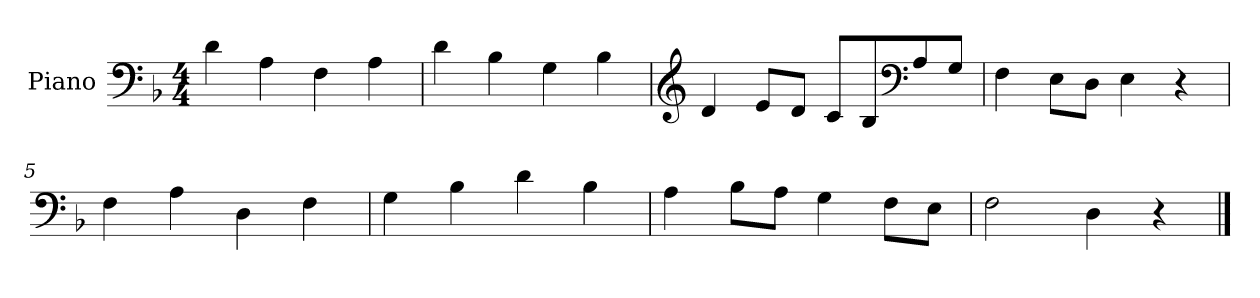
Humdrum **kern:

**kern
*part1
*staff1
*I"Piano
*I'Pno.
*clefF4
*k[b-]
*M4/4
*MM120
=1
4d\
4A\
4F\
4A\
=2
4d\
4B-\
4G\
4B-\
=3
*clefG2
4d/
8e/L
8d/J
8c/L
8B-/
*clefF4
8A/
8G/J
=4
4F\
8E\L
8D\J
4E\
4r
=5
4F\
4A\
4D\
4F\
=6
4G\
4B-\
4d\
4B-\
=7
4A\
8B-\L
8A\J
4G\
8F\L
8E\J
=8
2F\
4D\
4r
==
*-
